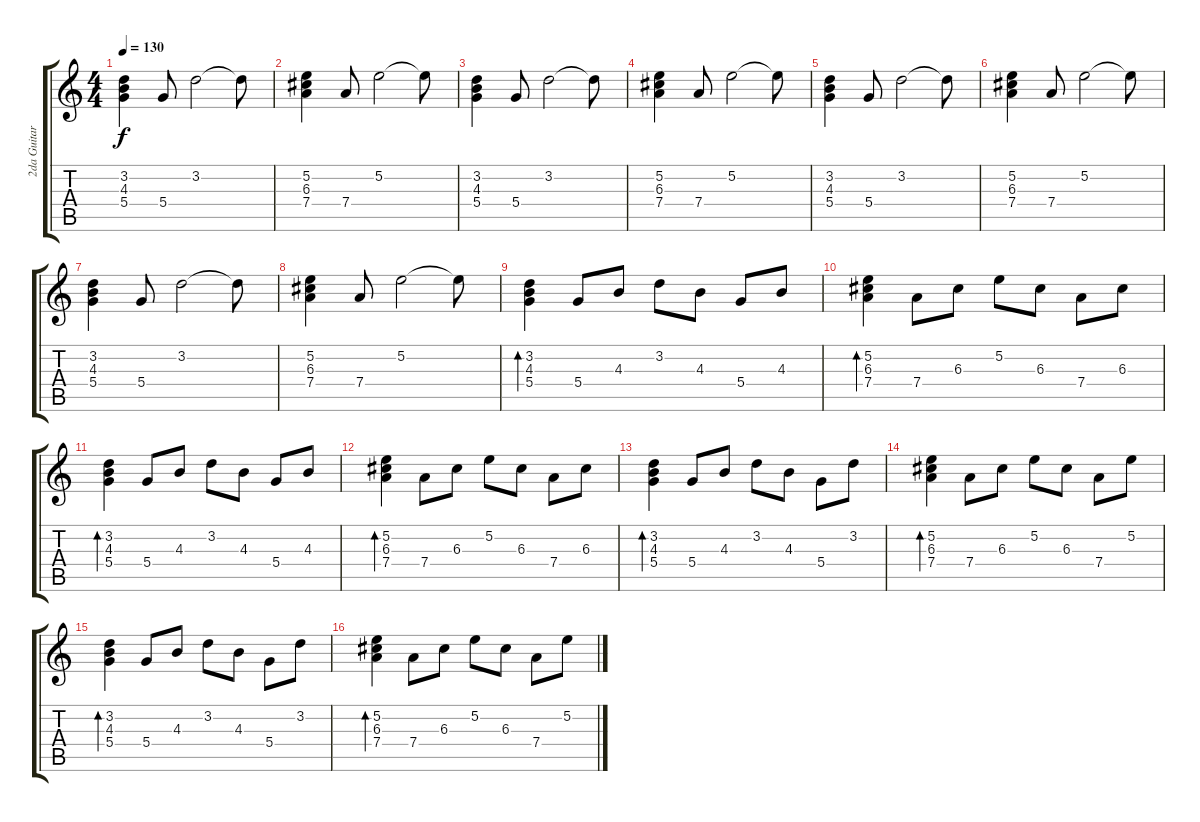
\track ("2da Guitarra" "2da Guitar") {instrument electricguitarclean}
\staff {score tabs}
\tuning (E4 B3 G3 D3 A2 E2) {hide}
\ts (4 4)
\tempo 130
\clef g2
\ks c
(3.2 4.3 5.4).4{dy f} 5.4.8 3.2.2 3.2{t}.8 |
(5.2 6.3 7.4).4 7.4.8 5.2.2 5.2{t}.8 |
(3.2 4.3 5.4).4 5.4.8 3.2.2 3.2{t}.8 |
(5.2 6.3 7.4).4 7.4.8 5.2.2 5.2{t}.8 |
(3.2 4.3 5.4).4 5.4.8 3.2.2 3.2{t}.8 |
(5.2 6.3 7.4).4 7.4.8 5.2.2 5.2{t}.8 |
(3.2 4.3 5.4).4 5.4.8 3.2.2 3.2{t}.8 |
(5.2 6.3 7.4).4 7.4.8 5.2.2 5.2{t}.8 |
(3.2 4.3 5.4).4{bd 240} 5.4.8 4.3.8 3.2.8 4.3.8 5.4.8 4.3.8 |
(5.2 6.3 7.4).4{bd 240} 7.4.8 6.3.8 5.2.8 6.3.8 7.4.8 6.3.8 |
(3.2 4.3 5.4).4{bd 240} 5.4.8 4.3.8 3.2.8 4.3.8 5.4.8 4.3.8 |
(5.2 6.3 7.4).4{bd 240} 7.4.8 6.3.8 5.2.8 6.3.8 7.4.8 6.3.8 |
(3.2 4.3 5.4).4{bd 240} 5.4.8 4.3.8 3.2.8 4.3.8 5.4.8 3.2.8 |
(5.2 6.3 7.4).4{bd 240} 7.4.8 6.3.8 5.2.8 6.3.8 7.4.8 5.2.8 |
(3.2 4.3 5.4).4{bd 240} 5.4.8 4.3.8 3.2.8 4.3.8 5.4.8 3.2.8 |
(5.2 6.3 7.4).4{bd 240} 7.4.8 6.3.8 5.2.8 6.3.8 7.4.8 5.2.8
